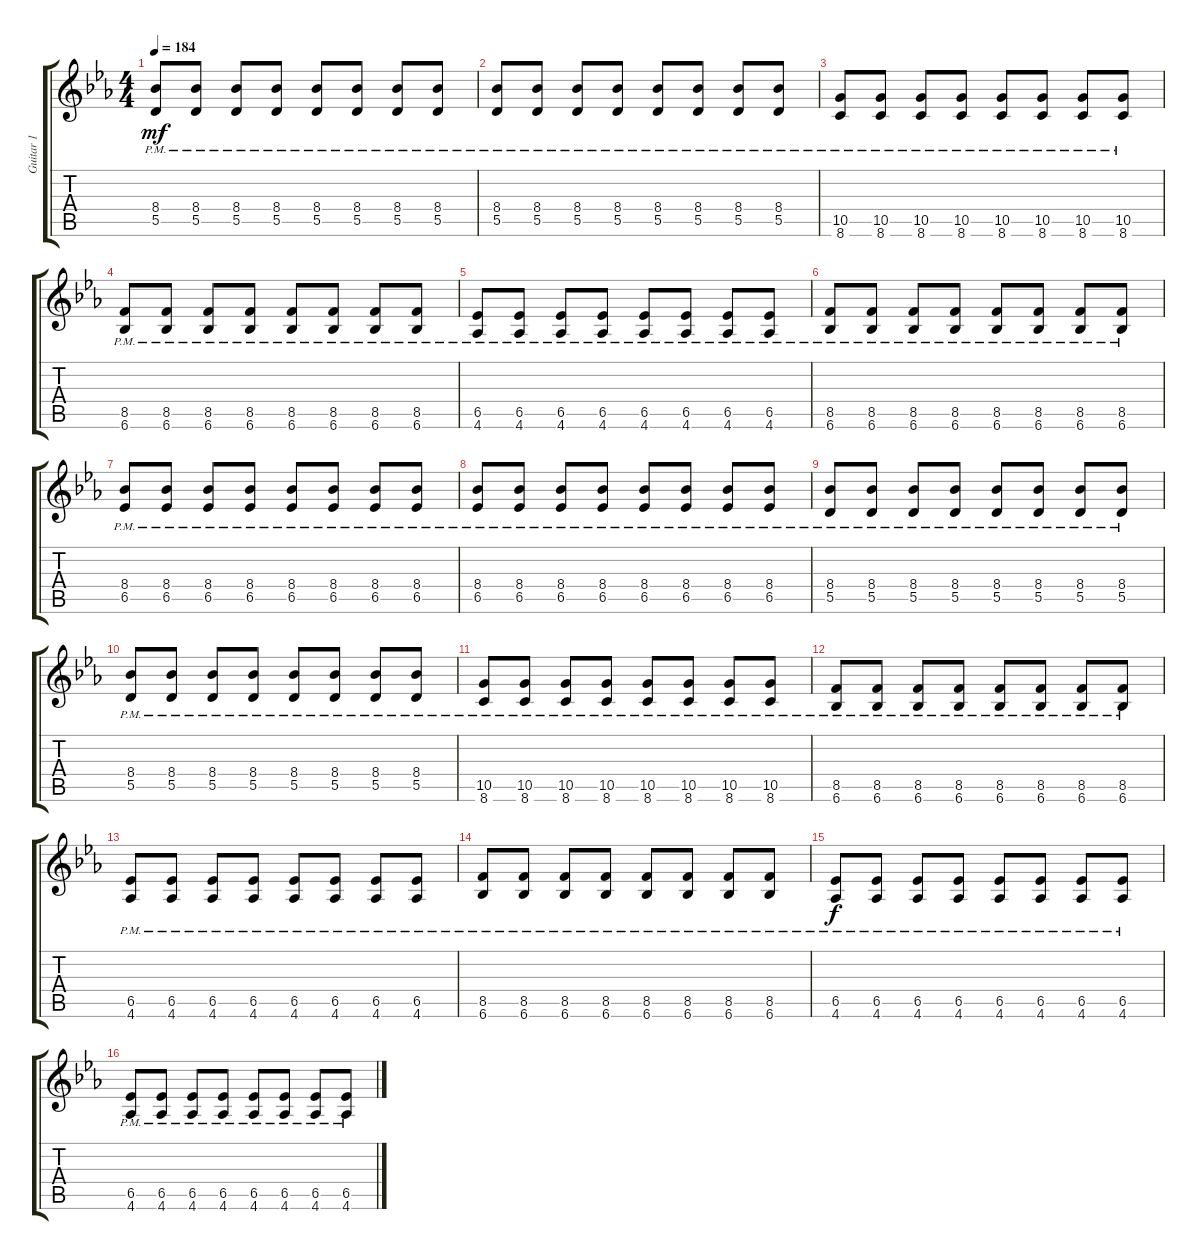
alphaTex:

\track ("Guitar 1" "Guitar 1") {instrument electricguitarclean}
\staff {score tabs}
\tuning (E4 B3 G3 D3 A2 E2) {hide}
\ts (4 4)
\tempo 184
\clef g2
\ks eb
(8.4{pm} 5.5{pm}).8{dy mf} (8.4{pm} 5.5{pm}).8 (8.4{pm} 5.5{pm}).8 (8.4{pm} 5.5{pm}).8 (8.4{pm} 5.5{pm}).8 (8.4{pm} 5.5{pm}).8 (8.4{pm} 5.5{pm}).8 (8.4{pm} 5.5{pm}).8 |
(8.4{pm} 5.5{pm}).8 (8.4{pm} 5.5{pm}).8 (8.4{pm} 5.5{pm}).8 (8.4{pm} 5.5{pm}).8 (8.4{pm} 5.5{pm}).8 (8.4{pm} 5.5{pm}).8 (8.4{pm} 5.5{pm}).8 (8.4{pm} 5.5{pm}).8 |
(10.5{pm} 8.6{pm}).8 (10.5{pm} 8.6{pm}).8 (10.5{pm} 8.6{pm}).8 (10.5{pm} 8.6{pm}).8 (10.5{pm} 8.6{pm}).8 (10.5{pm} 8.6{pm}).8 (10.5{pm} 8.6{pm}).8 (10.5{pm} 8.6{pm}).8 |
(8.5{pm} 6.6{pm}).8 (8.5{pm} 6.6{pm}).8 (8.5{pm} 6.6{pm}).8 (8.5{pm} 6.6{pm}).8 (8.5{pm} 6.6{pm}).8 (8.5{pm} 6.6{pm}).8 (8.5{pm} 6.6{pm}).8 (8.5{pm} 6.6{pm}).8 |
(6.5{pm} 4.6{pm}).8 (6.5{pm} 4.6{pm}).8 (6.5{pm} 4.6{pm}).8 (6.5{pm} 4.6{pm}).8 (6.5{pm} 4.6{pm}).8 (6.5{pm} 4.6{pm}).8 (6.5{pm} 4.6{pm}).8 (6.5{pm} 4.6{pm}).8 |
(8.5{pm} 6.6{pm}).8 (8.5{pm} 6.6{pm}).8 (8.5{pm} 6.6{pm}).8 (8.5{pm} 6.6{pm}).8 (8.5{pm} 6.6{pm}).8 (8.5{pm} 6.6{pm}).8 (8.5{pm} 6.6{pm}).8 (8.5{pm} 6.6{pm}).8 |
(8.4{pm} 6.5{pm}).8 (8.4{pm} 6.5{pm}).8 (8.4{pm} 6.5{pm}).8 (8.4{pm} 6.5{pm}).8 (8.4{pm} 6.5{pm}).8 (8.4{pm} 6.5{pm}).8 (8.4{pm} 6.5{pm}).8 (8.4{pm} 6.5{pm}).8 |
(8.4{pm} 6.5{pm}).8 (8.4{pm} 6.5{pm}).8 (8.4{pm} 6.5{pm}).8 (8.4{pm} 6.5{pm}).8 (8.4{pm} 6.5{pm}).8 (8.4{pm} 6.5{pm}).8 (8.4{pm} 6.5{pm}).8 (8.4{pm} 6.5{pm}).8 |
(8.4{pm} 5.5{pm}).8 (8.4{pm} 5.5{pm}).8 (8.4{pm} 5.5{pm}).8 (8.4{pm} 5.5{pm}).8 (8.4{pm} 5.5{pm}).8 (8.4{pm} 5.5{pm}).8 (8.4{pm} 5.5{pm}).8 (8.4{pm} 5.5{pm}).8 |
(8.4{pm} 5.5{pm}).8 (8.4{pm} 5.5{pm}).8 (8.4{pm} 5.5{pm}).8 (8.4{pm} 5.5{pm}).8 (8.4{pm} 5.5{pm}).8 (8.4{pm} 5.5{pm}).8 (8.4{pm} 5.5{pm}).8 (8.4{pm} 5.5{pm}).8 |
(10.5{pm} 8.6{pm}).8 (10.5{pm} 8.6{pm}).8 (10.5{pm} 8.6{pm}).8 (10.5{pm} 8.6{pm}).8 (10.5{pm} 8.6{pm}).8 (10.5{pm} 8.6{pm}).8 (10.5{pm} 8.6{pm}).8 (10.5{pm} 8.6{pm}).8 |
(8.5{pm} 6.6{pm}).8 (8.5{pm} 6.6{pm}).8 (8.5{pm} 6.6{pm}).8 (8.5{pm} 6.6{pm}).8 (8.5{pm} 6.6{pm}).8 (8.5{pm} 6.6{pm}).8 (8.5{pm} 6.6{pm}).8 (8.5{pm} 6.6{pm}).8 |
(6.5{pm} 4.6{pm}).8 (6.5{pm} 4.6{pm}).8 (6.5{pm} 4.6{pm}).8 (6.5{pm} 4.6{pm}).8 (6.5{pm} 4.6{pm}).8 (6.5{pm} 4.6{pm}).8 (6.5{pm} 4.6{pm}).8 (6.5{pm} 4.6{pm}).8 |
(8.5{pm} 6.6{pm}).8 (8.5{pm} 6.6{pm}).8 (8.5{pm} 6.6{pm}).8 (8.5{pm} 6.6{pm}).8 (8.5{pm} 6.6{pm}).8 (8.5{pm} 6.6{pm}).8 (8.5{pm} 6.6{pm}).8 (8.5{pm} 6.6{pm}).8 |
(6.5{pm} 4.6{pm}).8{dy f} (6.5{pm} 4.6{pm}).8 (6.5{pm} 4.6{pm}).8 (6.5{pm} 4.6{pm}).8 (6.5{pm} 4.6{pm}).8 (6.5{pm} 4.6{pm}).8 (6.5{pm} 4.6{pm}).8 (6.5{pm} 4.6{pm}).8 |
(6.5{pm} 4.6{pm}).8 (6.5{pm} 4.6{pm}).8 (6.5{pm} 4.6{pm}).8 (6.5{pm} 4.6{pm}).8 (6.5{pm} 4.6{pm}).8 (6.5{pm} 4.6{pm}).8 (6.5{pm} 4.6{pm}).8 (6.5{pm} 4.6{pm}).8
